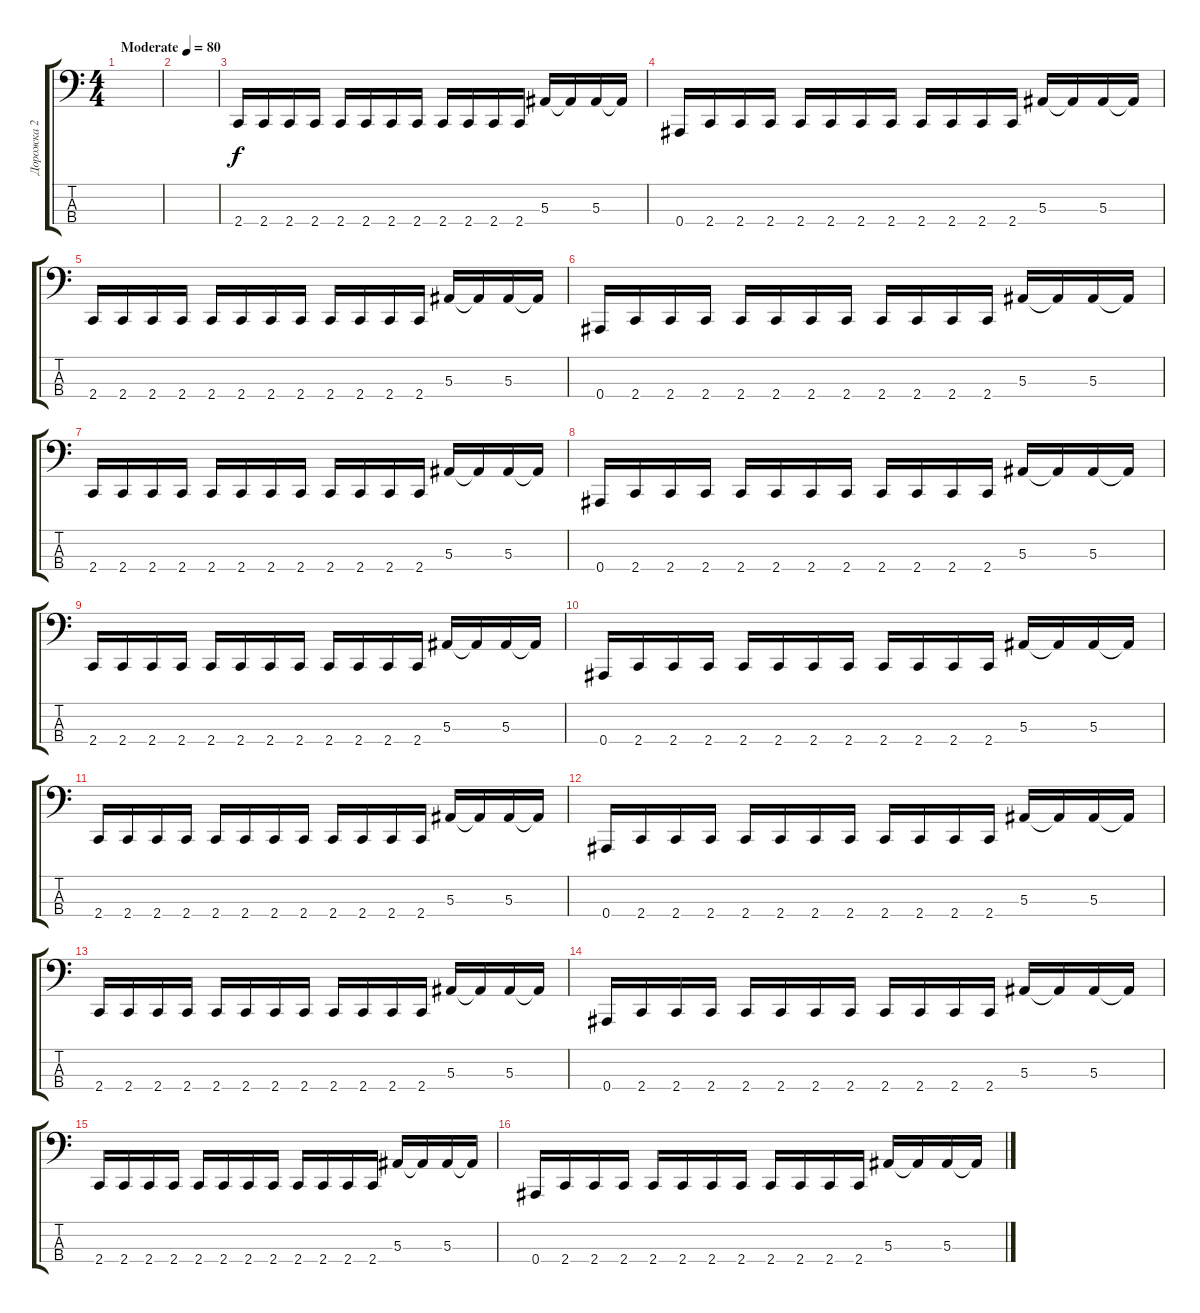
\track ("Дорожка 2" "Дорожка 2") {instrument electricbassfinger}
\staff {score tabs}
\tuning (Eb2 Bb1 F1 Bb0) {hide}
\ts (4 4)
\tempo (80 "Moderate")
\clef f4
\ks c
|
|
2.4.16 2.4.16 2.4.16 2.4.16 2.4.16 2.4.16 2.4.16 2.4.16 2.4.16 2.4.16 2.4.16 2.4.16 5.3.16 5.3{t}.16 5.3.16 5.3{t}.16 |
0.4.16 2.4.16 2.4.16 2.4.16 2.4.16 2.4.16 2.4.16 2.4.16 2.4.16 2.4.16 2.4.16 2.4.16 5.3.16 5.3{t}.16 5.3.16 5.3{t}.16 |
2.4.16 2.4.16 2.4.16 2.4.16 2.4.16 2.4.16 2.4.16 2.4.16 2.4.16 2.4.16 2.4.16 2.4.16 5.3.16 5.3{t}.16 5.3.16 5.3{t}.16 |
0.4.16 2.4.16 2.4.16 2.4.16 2.4.16 2.4.16 2.4.16 2.4.16 2.4.16 2.4.16 2.4.16 2.4.16 5.3.16 5.3{t}.16 5.3.16 5.3{t}.16 |
2.4.16 2.4.16 2.4.16 2.4.16 2.4.16 2.4.16 2.4.16 2.4.16 2.4.16 2.4.16 2.4.16 2.4.16 5.3.16 5.3{t}.16 5.3.16 5.3{t}.16 |
0.4.16 2.4.16 2.4.16 2.4.16 2.4.16 2.4.16 2.4.16 2.4.16 2.4.16 2.4.16 2.4.16 2.4.16 5.3.16 5.3{t}.16 5.3.16 5.3{t}.16 |
2.4.16 2.4.16 2.4.16 2.4.16 2.4.16 2.4.16 2.4.16 2.4.16 2.4.16 2.4.16 2.4.16 2.4.16 5.3.16 5.3{t}.16 5.3.16 5.3{t}.16 |
0.4.16 2.4.16 2.4.16 2.4.16 2.4.16 2.4.16 2.4.16 2.4.16 2.4.16 2.4.16 2.4.16 2.4.16 5.3.16 5.3{t}.16 5.3.16 5.3{t}.16 |
2.4.16 2.4.16 2.4.16 2.4.16 2.4.16 2.4.16 2.4.16 2.4.16 2.4.16 2.4.16 2.4.16 2.4.16 5.3.16 5.3{t}.16 5.3.16 5.3{t}.16 |
0.4.16 2.4.16 2.4.16 2.4.16 2.4.16 2.4.16 2.4.16 2.4.16 2.4.16 2.4.16 2.4.16 2.4.16 5.3.16 5.3{t}.16 5.3.16 5.3{t}.16 |
2.4.16 2.4.16 2.4.16 2.4.16 2.4.16 2.4.16 2.4.16 2.4.16 2.4.16 2.4.16 2.4.16 2.4.16 5.3.16 5.3{t}.16 5.3.16 5.3{t}.16 |
0.4.16 2.4.16 2.4.16 2.4.16 2.4.16 2.4.16 2.4.16 2.4.16 2.4.16 2.4.16 2.4.16 2.4.16 5.3.16 5.3{t}.16 5.3.16 5.3{t}.16 |
2.4.16 2.4.16 2.4.16 2.4.16 2.4.16 2.4.16 2.4.16 2.4.16 2.4.16 2.4.16 2.4.16 2.4.16 5.3.16 5.3{t}.16 5.3.16 5.3{t}.16 |
0.4.16 2.4.16 2.4.16 2.4.16 2.4.16 2.4.16 2.4.16 2.4.16 2.4.16 2.4.16 2.4.16 2.4.16 5.3.16 5.3{t}.16 5.3.16 5.3{t}.16
